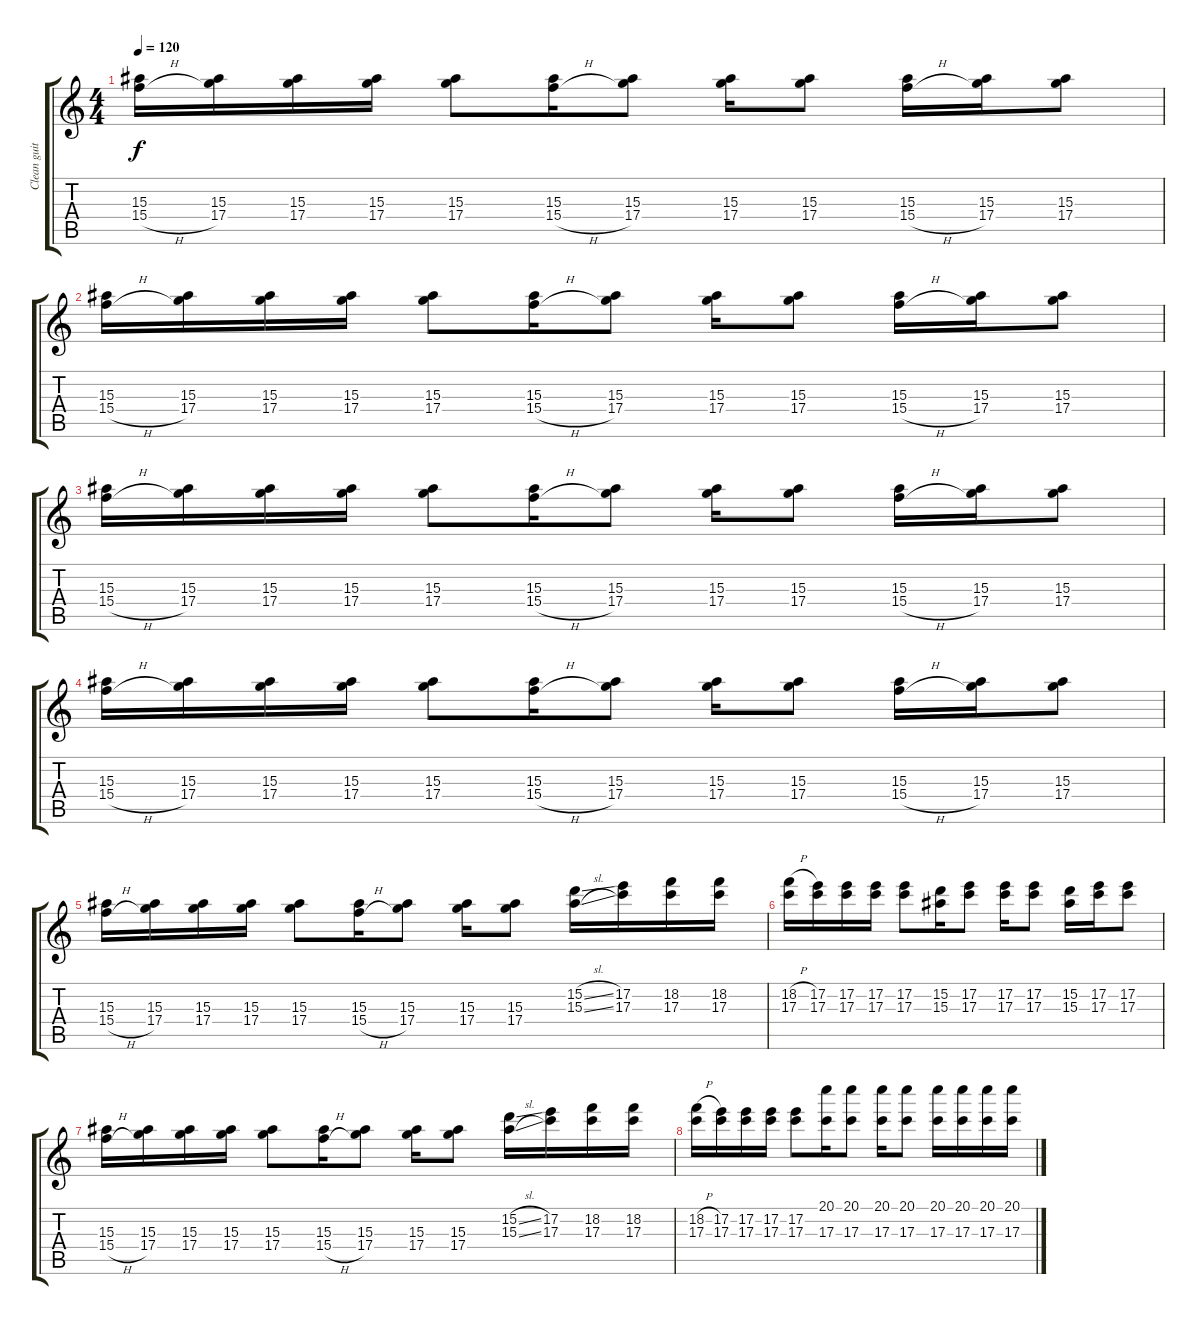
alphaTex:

\track ("Clean guitar" "Clean guit") {instrument electricguitarclean}
\staff {score tabs}
\tuning (E4 B3 G3 D3 A2 E2) {hide}
\ts (4 4)
\tempo 120
\clef g2
\ks c
(15.3 15.4{h}).16{dy f} (15.3 17.4).16 (15.3 17.4).16 (15.3 17.4).16 (15.3 17.4).8 (15.3 15.4{h}).16 (15.3 17.4).8 (15.3 17.4).16 (15.3 17.4).8 (15.3 15.4{h}).16 (15.3 17.4).16 (15.3 17.4).8 |
(15.3 15.4{h}).16 (15.3 17.4).16 (15.3 17.4).16 (15.3 17.4).16 (15.3 17.4).8 (15.3 15.4{h}).16 (15.3 17.4).8 (15.3 17.4).16 (15.3 17.4).8 (15.3 15.4{h}).16 (15.3 17.4).16 (15.3 17.4).8 |
(15.3 15.4{h}).16 (15.3 17.4).16 (15.3 17.4).16 (15.3 17.4).16 (15.3 17.4).8 (15.3 15.4{h}).16 (15.3 17.4).8 (15.3 17.4).16 (15.3 17.4).8 (15.3 15.4{h}).16 (15.3 17.4).16 (15.3 17.4).8 |
(15.3 15.4{h}).16 (15.3 17.4).16 (15.3 17.4).16 (15.3 17.4).16 (15.3 17.4).8 (15.3 15.4{h}).16 (15.3 17.4).8 (15.3 17.4).16 (15.3 17.4).8 (15.3 15.4{h}).16 (15.3 17.4).16 (15.3 17.4).8 |
(15.3 15.4{h}).16 (15.3 17.4).16 (15.3 17.4).16 (15.3 17.4).16 (15.3 17.4).8 (15.3 15.4{h}).16 (15.3 17.4).8 (15.3 17.4).16 (15.3 17.4).8 (15.2{sl} 15.3{sl}).16 (17.2 17.3).16 (18.2 17.3).16 (18.2 17.3).16 |
(18.2{h} 17.3).16 (17.2 17.3).16 (17.2 17.3).16 (17.2 17.3).16 (17.2 17.3).8 (15.2 15.3).16 (17.2 17.3).8 (17.2 17.3).16 (17.2 17.3).8 (15.2 15.3).16 (17.2 17.3).16 (17.2 17.3).8 |
(15.3 15.4{h}).16 (15.3 17.4).16 (15.3 17.4).16 (15.3 17.4).16 (15.3 17.4).8 (15.3 15.4{h}).16 (15.3 17.4).8 (15.3 17.4).16 (15.3 17.4).8 (15.2{sl} 15.3{sl}).16 (17.2 17.3).16 (18.2 17.3).16 (18.2 17.3).16 |
(18.2{h} 17.3).16 (17.2 17.3).16 (17.2 17.3).16 (17.2 17.3).16 (17.2 17.3).8 (20.1 17.3).16 (20.1 17.3).8 (20.1 17.3).16 (20.1 17.3).8 (20.1 17.3).16 (20.1 17.3).16 (20.1 17.3).16 (20.1 17.3).16
